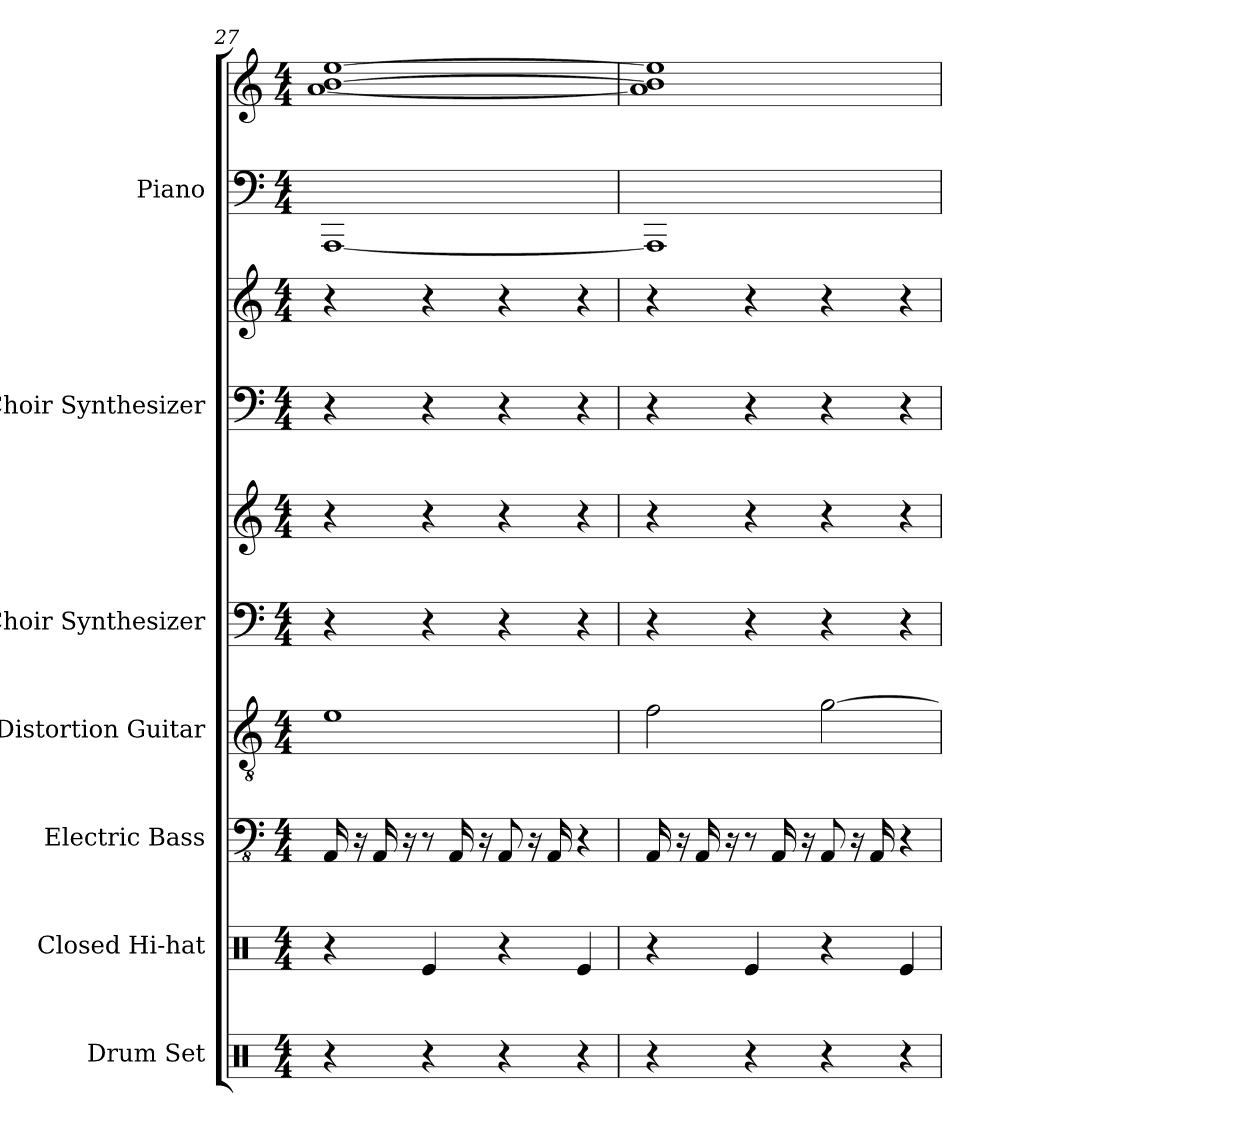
**kern	**kern	**kern	**kern	**kern	**kern	**kern	**kern	**kern	**kern
*part7	*part6	*part5	*part4	*part3	*part3	*part2	*part2	*part1	*part1
*staff10	*staff9	*staff8	*staff7	*staff6	*staff5	*staff4	*staff3	*staff2	*staff1
*I"Drum Set	*I"Closed Hi-hat	*I"Electric Bass	*I"Distortion Guitar	*I"Choir Synthesizer	*	*I"Choir Synthesizer	*	*I"Piano	*
*I'Drums	*I'Cl HH	*I'El. B.	*I'Dist. Guit.	*I'Synth.	*	*I'Synth.	*	*I'Pno.	*
*clefX	*clefX	*clefFv4	*clefGv2	*clefF4	*clefG2	*clefF4	*clefG2	*clefF4	*clefG2
*k[]	*k[]	*k[]	*k[]	*k[]	*k[]	*k[]	*k[]	*k[]	*k[]
*M4/4	*M4/4	*M4/4	*M4/4	*M4/4	*M4/4	*M4/4	*M4/4	*M4/4	*M4/4
=27	=27	=27	=27	=27	=27	=27	=27	=27	=27
4r	4r	16AAA	1e	4r	4r	4r	4r	[1AAA	[1a [1b [1ee
.	.	16r	.	.	.	.	.	.	.
.	.	16AAA	.	.	.	.	.	.	.
.	.	16r	.	.	.	.	.	.	.
4r	4Re	8r	.	4r	4r	4r	4r	.	.
.	.	16AAA	.	.	.	.	.	.	.
.	.	16r	.	.	.	.	.	.	.
4r	4r	8AAA	.	4r	4r	4r	4r	.	.
.	.	16r	.	.	.	.	.	.	.
.	.	16AAA	.	.	.	.	.	.	.
4r	4Re	4r	.	4r	4r	4r	4r	.	.
=28	=28	=28	=28	=28	=28	=28	=28	=28	=28
4r	4r	16AAA	2f	4r	4r	4r	4r	1AAA]	1a] 1b] 1ee]
.	.	16r	.	.	.	.	.	.	.
.	.	16AAA	.	.	.	.	.	.	.
.	.	16r	.	.	.	.	.	.	.
4r	4Re	8r	.	4r	4r	4r	4r	.	.
.	.	16AAA	.	.	.	.	.	.	.
.	.	16r	.	.	.	.	.	.	.
4r	4r	8AAA	[2g	4r	4r	4r	4r	.	.
.	.	16r	.	.	.	.	.	.	.
.	.	16AAA	.	.	.	.	.	.	.
4r	4Re	4r	.	4r	4r	4r	4r	.	.
=	=	=	=	=	=	=	=	=	=
*-	*-	*-	*-	*-	*-	*-	*-	*-	*-
